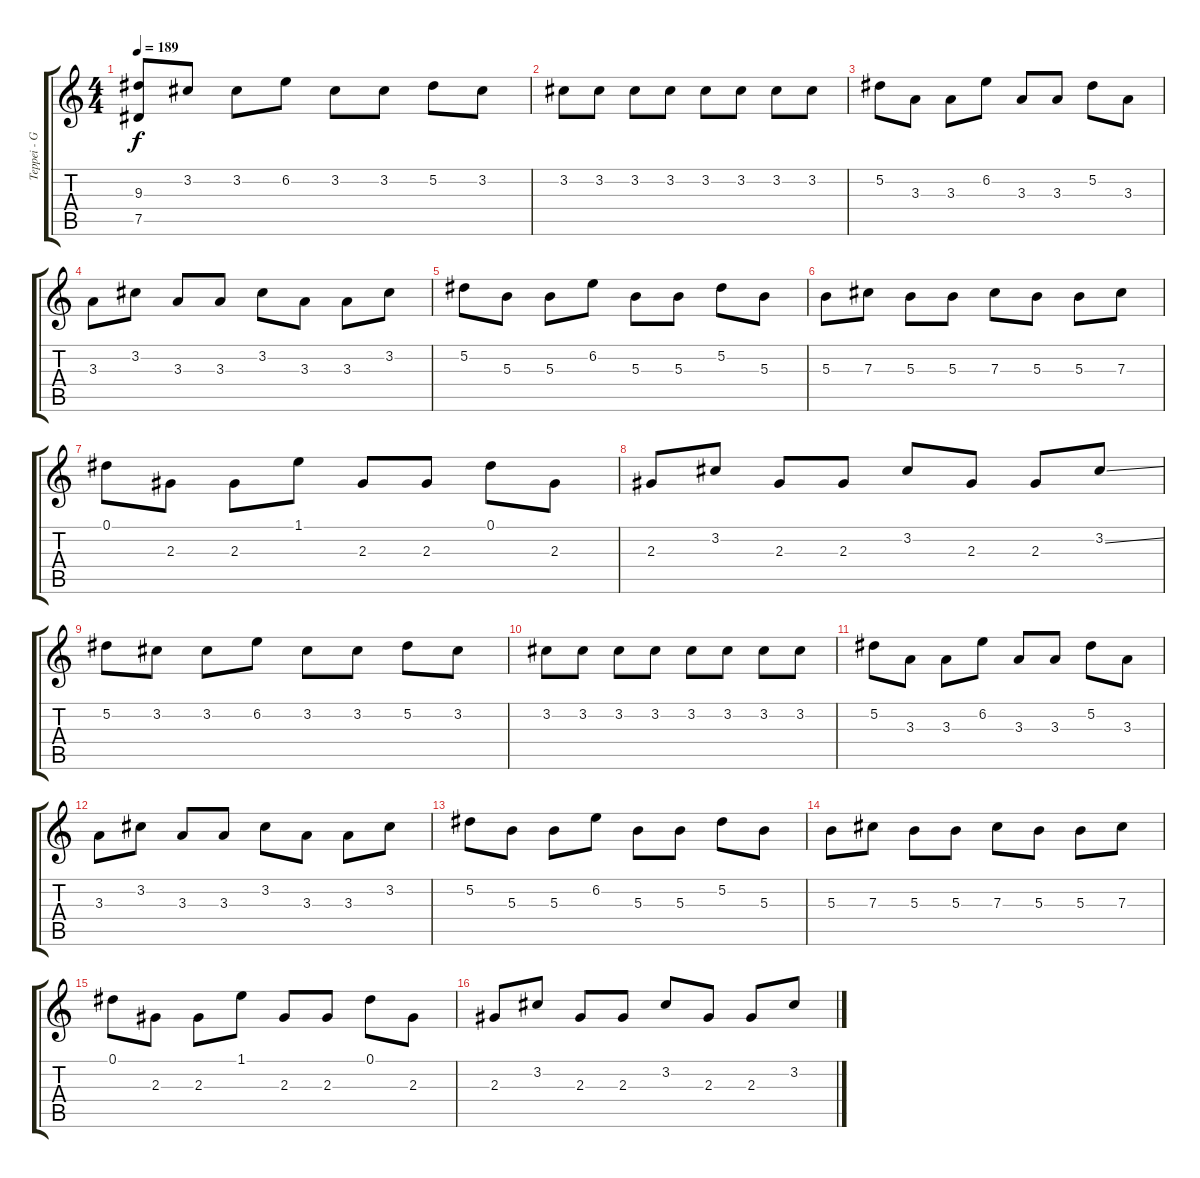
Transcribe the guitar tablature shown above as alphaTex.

\track ("Teppei - Guitar" "Teppei - G") {instrument distortionguitar}
\staff {score tabs}
\tuning (Eb4 Bb3 Gb3 Db3 Ab2 Db2) {hide}
\ts (4 4)
\tempo 189
\clef g2
\ks c
(9.3 7.5).8{dy f} 3.2.8{instrument electricguitarmuted} 3.2.8 6.2.8{instrument distortionguitar} 3.2.8{instrument electricguitarmuted} 3.2.8 5.2.8{instrument distortionguitar} 3.2.8{instrument electricguitarmuted} |
3.2.8 3.2.8{instrument distortionguitar} 3.2.8{instrument electricguitarmuted} 3.2.8 3.2.8{instrument distortionguitar} 3.2.8{instrument electricguitarmuted} 3.2.8 3.2.8{instrument distortionguitar} |
5.2.8 3.3.8{instrument electricguitarmuted} 3.3.8 6.2.8{instrument distortionguitar} 3.3.8{instrument electricguitarmuted} 3.3.8 5.2.8{instrument distortionguitar} 3.3.8{instrument electricguitarmuted} |
3.3.8 3.2.8{instrument distortionguitar} 3.3.8{instrument electricguitarmuted} 3.3.8 3.2.8{instrument distortionguitar} 3.3.8{instrument electricguitarmuted} 3.3.8 3.2.8{instrument distortionguitar} |
5.2.8 5.3.8{instrument electricguitarmuted} 5.3.8 6.2.8{instrument distortionguitar} 5.3.8{instrument electricguitarmuted} 5.3.8 5.2.8{instrument distortionguitar} 5.3.8{instrument electricguitarmuted} |
5.3.8 7.3.8{instrument distortionguitar} 5.3.8{instrument electricguitarmuted} 5.3.8 7.3.8{instrument distortionguitar} 5.3.8{instrument electricguitarmuted} 5.3.8 7.3.8{instrument distortionguitar} |
0.1.8 2.3.8{instrument electricguitarmuted} 2.3.8 1.1.8{instrument distortionguitar} 2.3.8{instrument electricguitarmuted} 2.3.8 0.1.8{instrument distortionguitar} 2.3.8{instrument electricguitarmuted} |
2.3.8 3.2.8{instrument distortionguitar} 2.3.8{instrument electricguitarmuted} 2.3.8 3.2.8{instrument distortionguitar} 2.3.8{instrument electricguitarmuted} 2.3.8 3.2{ss}.8{instrument distortionguitar} |
5.2.8 3.2.8{instrument electricguitarmuted} 3.2.8 6.2.8{instrument distortionguitar} 3.2.8{instrument electricguitarmuted} 3.2.8 5.2.8{instrument distortionguitar} 3.2.8{instrument electricguitarmuted} |
3.2.8 3.2.8{instrument distortionguitar} 3.2.8{instrument electricguitarmuted} 3.2.8 3.2.8{instrument distortionguitar} 3.2.8{instrument electricguitarmuted} 3.2.8 3.2.8{instrument distortionguitar} |
5.2.8 3.3.8{instrument electricguitarmuted} 3.3.8 6.2.8{instrument distortionguitar} 3.3.8{instrument electricguitarmuted} 3.3.8 5.2.8{instrument distortionguitar} 3.3.8{instrument electricguitarmuted} |
3.3.8 3.2.8{instrument distortionguitar} 3.3.8{instrument electricguitarmuted} 3.3.8 3.2.8{instrument distortionguitar} 3.3.8{instrument electricguitarmuted} 3.3.8 3.2.8{instrument distortionguitar} |
5.2.8 5.3.8{instrument electricguitarmuted} 5.3.8 6.2.8{instrument distortionguitar} 5.3.8{instrument electricguitarmuted} 5.3.8 5.2.8{instrument distortionguitar} 5.3.8{instrument electricguitarmuted} |
5.3.8 7.3.8{instrument distortionguitar} 5.3.8{instrument electricguitarmuted} 5.3.8 7.3.8{instrument distortionguitar} 5.3.8{instrument electricguitarmuted} 5.3.8 7.3.8{instrument distortionguitar} |
0.1.8 2.3.8{instrument electricguitarmuted} 2.3.8 1.1.8{instrument distortionguitar} 2.3.8{instrument electricguitarmuted} 2.3.8 0.1.8{instrument distortionguitar} 2.3.8{instrument electricguitarmuted} |
2.3.8 3.2.8{instrument distortionguitar} 2.3.8{instrument electricguitarmuted} 2.3.8 3.2.8{instrument distortionguitar} 2.3.8{instrument electricguitarmuted} 2.3.8 3.2.8{instrument distortionguitar}
